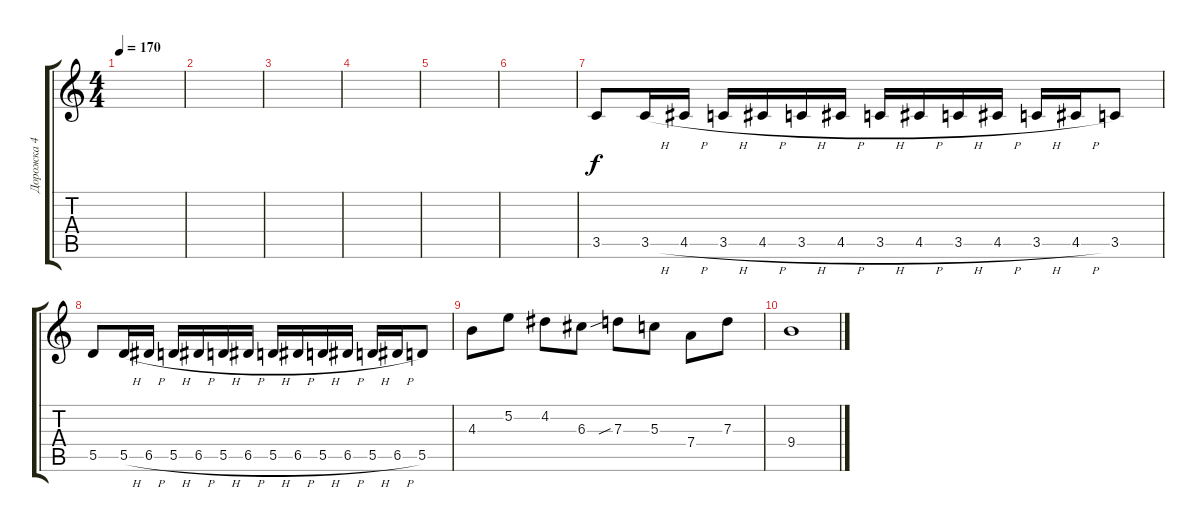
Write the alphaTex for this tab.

\track ("Дорожка 4" "Дорожка 4") {instrument overdrivenguitar}
\staff {score tabs}
\tuning (E4 B3 G3 D3 A2 E2) {hide}
\ts (4 4)
\tempo 170
\clef g2
\ks c
|
|
|
|
|
|
3.5.8 3.5{h}.16 4.5{h}.16 3.5{h}.16 4.5{h}.16 3.5{h}.16 4.5{h}.16 3.5{h}.16 4.5{h}.16 3.5{h}.16 4.5{h}.16 3.5{h}.16 4.5{h}.16 3.5.8 |
5.5.8 5.5{h}.16 6.5{h}.16 5.5{h}.16 6.5{h}.16 5.5{h}.16 6.5{h}.16 5.5{h}.16 6.5{h}.16 5.5{h}.16 6.5{h}.16 5.5{h}.16 6.5{h}.16 5.5.8 |
4.3.8 5.2.8 4.2.8 6.3.8 7.3{sib}.8 5.3.8 7.4.8 7.3.8 |
9.4.1
